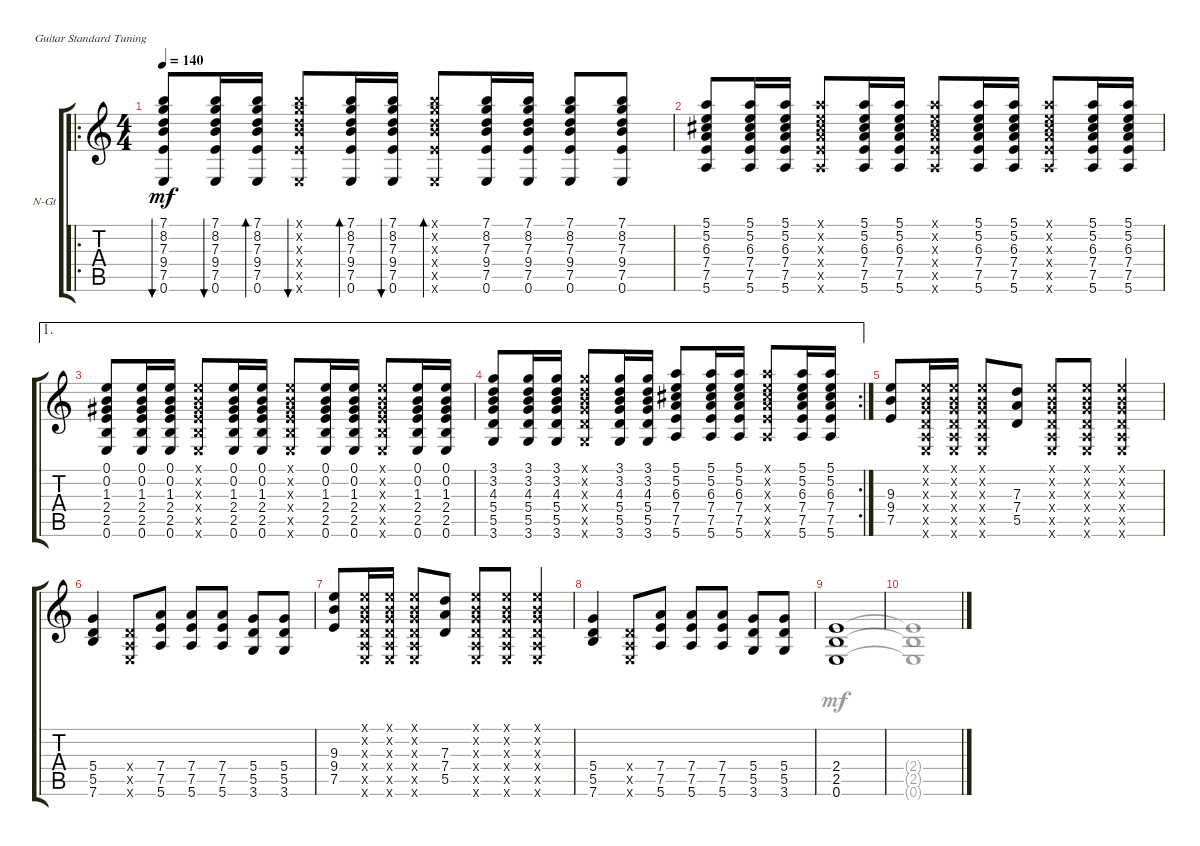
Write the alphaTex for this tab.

\defaultSystemsLayout 4
\bracketExtendMode groupsimilarinstruments
\firstSystemTrackNameOrientation horizontal
\otherSystemsTrackNameOrientation horizontal
\track ("Nylon Guitar" "N-Gt") {instrument acousticguitarnylon}
\staff {score tabs}
\tuning (E4 B3 G3 D3 A2 E2)
\voice
\ro
\ts (4 4)
\tempo 140
\clef g2
\scale
0.544118
\ks c
(7.1 8.2 7.3 9.4 7.5 0.6).8{bu 30 dy mf} (7.1 8.2 7.3 9.4 7.5 0.6).16{bu 30} (7.1 8.2 7.3 9.4 7.5 0.6).16{bd 30} (7.1{x} 8.2{x} 7.3{x} 9.4{x} 7.5{x} 0.6{x}).8{bu 30} (7.1 8.2 7.3 9.4 7.5 0.6).16{bd 30} (7.1 8.2 7.3 9.4 7.5 0.6).16{bu 30} (7.1{x} 8.2{x} 7.3{x} 9.4{x} 7.5{x} 0.6{x}).8{bd 30} (7.1 8.2 7.3 9.4 7.5 0.6).16 (7.1 8.2 7.3 9.4 7.5 0.6).16 (7.1 8.2 7.3 9.4 7.5 0.6).8 (7.1 8.2 7.3 9.4 7.5 0.6).8 |
\scale
0.5 (5.6 7.5 7.4 6.3 5.2 5.1).8 (5.6 7.5 7.4 6.3 5.2 5.1).16 (5.6 7.5 7.4 6.3 5.2 5.1).16 (5.6{x} 7.5{x} 7.4{x} 6.3{x} 5.2{x} 5.1{x}).8 (5.6 7.5 7.4 6.3 5.2 5.1).16 (5.6 7.5 7.4 6.3 5.2 5.1).16 (5.6{x} 7.5{x} 7.4{x} 6.3{x} 5.2{x} 5.1{x}).8 (5.6 7.5 7.4 6.3 5.2 5.1).16 (5.6 7.5 7.4 6.3 5.2 5.1).16 (5.6{x} 7.5{x} 7.4{x} 6.3{x} 5.2{x} 5.1{x}).8 (5.6 7.5 7.4 6.3 5.2 5.1).16 (5.6 7.5 7.4 6.3 5.2 5.1).16 |
\ae 1
\scale
0.5 (0.6 2.5 2.4 1.3 0.2 0.1).8 (0.6 2.5 2.4 1.3 0.2 0.1).16 (0.6 2.5 2.4 1.3 0.2 0.1).16 (0.6{x} 2.5{x} 2.4{x} 1.3{x} 0.2{x} 0.1{x}).8 (0.6 2.5 2.4 1.3 0.2 0.1).16 (0.6 2.5 2.4 1.3 0.2 0.1).16 (0.6{x} 2.5{x} 2.4{x} 1.3{x} 0.2{x} 0.1{x}).8 (0.6 2.5 2.4 1.3 0.2 0.1).16 (0.6 2.5 2.4 1.3 0.2 0.1).16 (0.6{x} 2.5{x} 2.4{x} 1.3{x} 0.2{x} 0.1{x}).8 (0.6 2.5 2.4 1.3 0.2 0.1).16 (0.6 2.5 2.4 1.3 0.2 0.1).16 |
\ae 1
\rc 2
(3.6 5.5 5.4 4.3 3.2 3.1).8 (3.6 5.5 5.4 4.3 3.2 3.1).16 (3.6 5.5 5.4 4.3 3.2 3.1).16 (3.6{x} 5.5{x} 5.4{x} 4.3{x} 3.2{x} 3.1{x}).8 (3.6 5.5 5.4 4.3 3.2 3.1).16 (3.6 5.5 5.4 4.3 3.2 3.1).16 (5.6 7.5 7.4 6.3 5.2 5.1).8 (5.6 7.5 7.4 6.3 5.2 5.1).16 (5.6 7.5 7.4 6.3 5.2 5.1).16 (5.6{x} 7.5{x} 7.4{x} 6.3{x} 5.2{x} 5.1{x}).8 (5.6 7.5 7.4 6.3 5.2 5.1).16 (5.6 7.5 7.4 6.3 5.2 5.1).16 |
(7.5 9.4 9.3).8 (0.6{x} 0.5{x} 0.4{x} 0.3{x} 0.1{x} 0.2{x}).16 (0.6{x} 0.5{x} 0.4{x} 0.3{x} 0.2{x} 0.1{x}).16 (0.6{x} 0.5{x} 0.4{x} 0.2{x} 0.1{x} 0.3{x}).8 (5.5 7.4 7.3).8 (0.5{x} 0.4{x} 0.3{x} 0.1{x} 0.2{x} 0.6{x}).8 (0.2{x} 0.3{x} 0.4{x} 0.5{x} 0.6{x} 0.1{x}).8 (0.5{x} 0.6{x} 0.4{x} 0.3{x} 0.2{x} 0.1{x}).4 |
(7.6 5.5 5.4).4 (0.4{x} 0.5{x} 0.6{x}).8 (5.6 7.5 7.4).8 (7.4 7.5 5.6).8 (5.6 7.5 7.4).8 (3.6 5.5 5.4).8 (3.6 5.5 5.4).8 |
(7.5 9.4 9.3).8 (0.6{x} 0.5{x} 0.4{x} 0.3{x} 0.1{x} 0.2{x}).16 (0.6{x} 0.5{x} 0.4{x} 0.3{x} 0.2{x} 0.1{x}).16 (0.6{x} 0.5{x} 0.4{x} 0.2{x} 0.1{x} 0.3{x}).8 (5.5 7.4 7.3).8 (0.5{x} 0.4{x} 0.3{x} 0.1{x} 0.2{x} 0.6{x}).8 (0.2{x} 0.3{x} 0.4{x} 0.5{x} 0.6{x} 0.1{x}).8 (0.5{x} 0.6{x} 0.4{x} 0.3{x} 0.2{x} 0.1{x}).4 |
(7.6 5.5 5.4).4 (0.4{x} 0.5{x} 0.6{x}).8 (5.6 7.5 7.4).8 (7.4 7.5 5.6).8 (5.6 7.5 7.4).8 (3.6 5.5 5.4).8 (3.6 5.5 5.4).8 |
(0.6 2.5 2.4).1 |
\voice
\clef g2
\ottava regular
\simile none
\scale
0.544118
\ks c
|
\scale
0.5 |
\scale
0.5 |
|
|
|
|
|
(0.6 2.5 2.4).1 |
(0.6{t} 2.5{t} 2.4{t}).1
